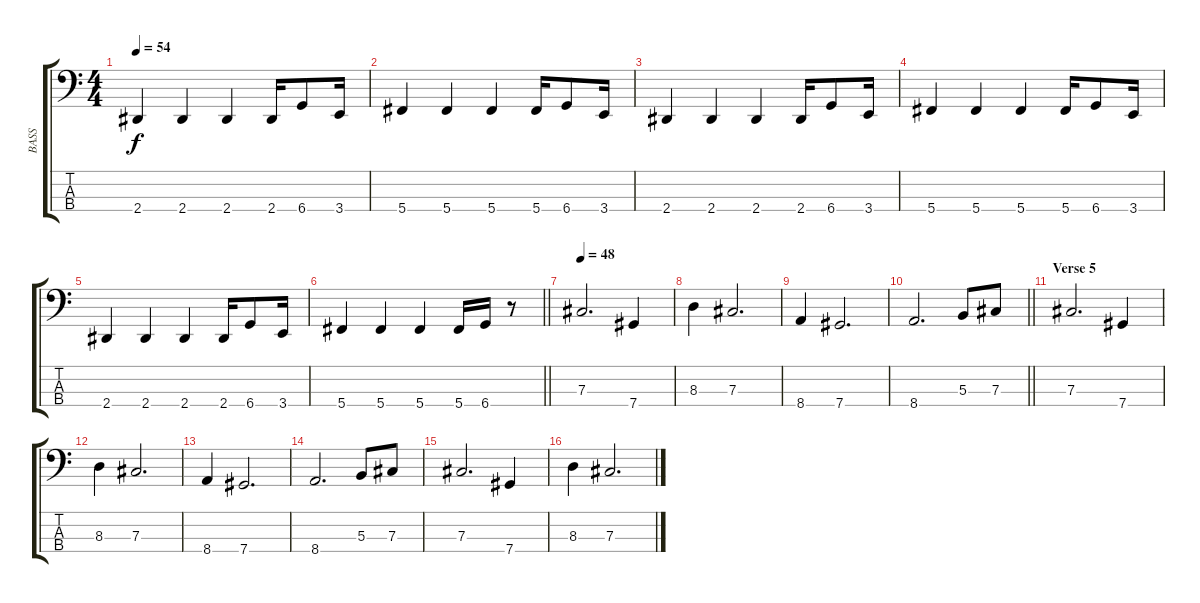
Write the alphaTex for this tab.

\track ("BASS" "BASS") {instrument electricbasspick}
\staff {score tabs}
\tuning (E2 B1 Gb1 Db1) {hide}
\ts (4 4)
\tempo 54
\clef f4
\ks c
2.4.4{dy f} 2.4.4 2.4.4 2.4.16 6.4.8 3.4.16 |
5.4.4 5.4.4 5.4.4 5.4.16 6.4.8 3.4.16 |
2.4.4 2.4.4 2.4.4 2.4.16 6.4.8 3.4.16 |
5.4.4 5.4.4 5.4.4 5.4.16 6.4.8 3.4.16 |
2.4.4 2.4.4 2.4.4 2.4.16 6.4.8 3.4.16 |
\barLineRight lightlight
5.4.4 5.4.4 5.4.4 5.4.16 6.4.16 r.8 |
\tempo 48
7.3.2{d} 7.4.4 |
8.3.4 7.3.2{d} |
8.4.4 7.4.2{d} |
\barLineRight lightlight
8.4.2{d} 5.3.8 7.3.8 |
\section ("" "Verse 5")
7.3.2{d} 7.4.4 |
8.3.4 7.3.2{d} |
8.4.4 7.4.2{d} |
8.4.2{d} 5.3.8 7.3.8 |
7.3.2{d} 7.4.4 |
8.3.4 7.3.2{d}
